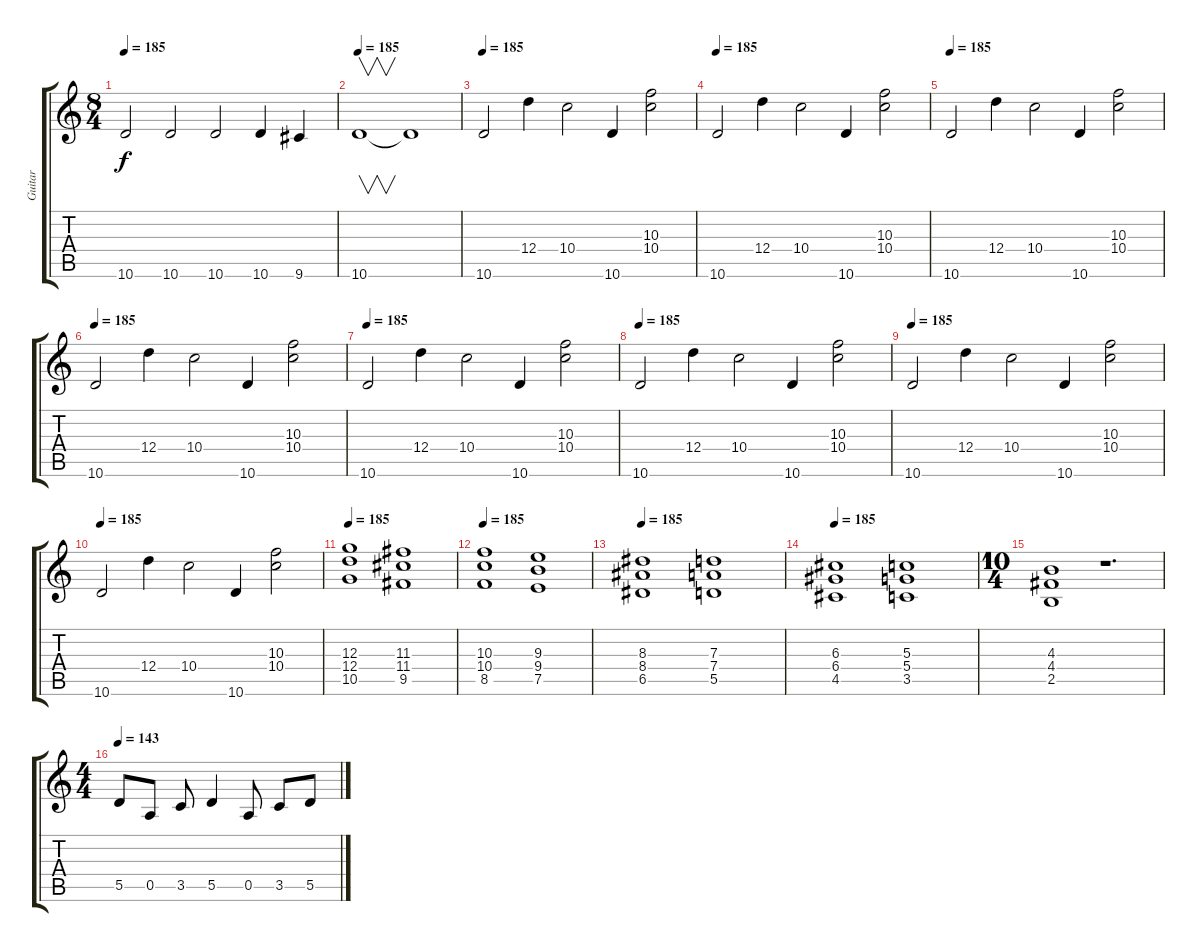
\track ("Guitar" "Guitar") {instrument overdrivenguitar}
\staff {score tabs}
\tuning (E4 B3 G3 D3 A2 E2) {hide}
\ts (8 4)
\tempo 185
\clef g2
\ks c
10.6.2{dy f} 10.6.2 10.6.2 10.6.4 9.6.4 |
\tempo 185
10.6.1{v} 10.6{t}.1 |
\tempo 185
10.6.2 12.4.4 10.4.2 10.6.4 (10.3 10.4).2 |
\tempo 185
10.6.2 12.4.4 10.4.2 10.6.4 (10.3 10.4).2 |
\tempo 185
10.6.2 12.4.4 10.4.2 10.6.4 (10.3 10.4).2 |
\tempo 185
10.6.2 12.4.4 10.4.2 10.6.4 (10.3 10.4).2 |
\tempo 185
10.6.2 12.4.4 10.4.2 10.6.4 (10.3 10.4).2 |
\tempo 185
10.6.2 12.4.4 10.4.2 10.6.4 (10.3 10.4).2 |
\tempo 185
10.6.2 12.4.4 10.4.2 10.6.4 (10.3 10.4).2 |
\tempo 185
10.6.2 12.4.4 10.4.2 10.6.4 (10.3 10.4).2 |
\tempo 185
(12.3 12.4 10.5).1 (11.3 11.4 9.5).1 |
\tempo 185
(10.3 10.4 8.5).1 (9.3 9.4 7.5).1 |
\tempo 185
(8.3 8.4 6.5).1 (7.3 7.4 5.5).1 |
\tempo 185
(6.3 6.4 4.5).1 (5.3 5.4 3.5).1 |
\ts (10 4)
(4.3 4.4 2.5).1 r.1{d} |
\ts (4 4)
\tempo 143
5.5.8 0.5.8 3.5.8 5.5.4 0.5.8 3.5.8 5.5.8
